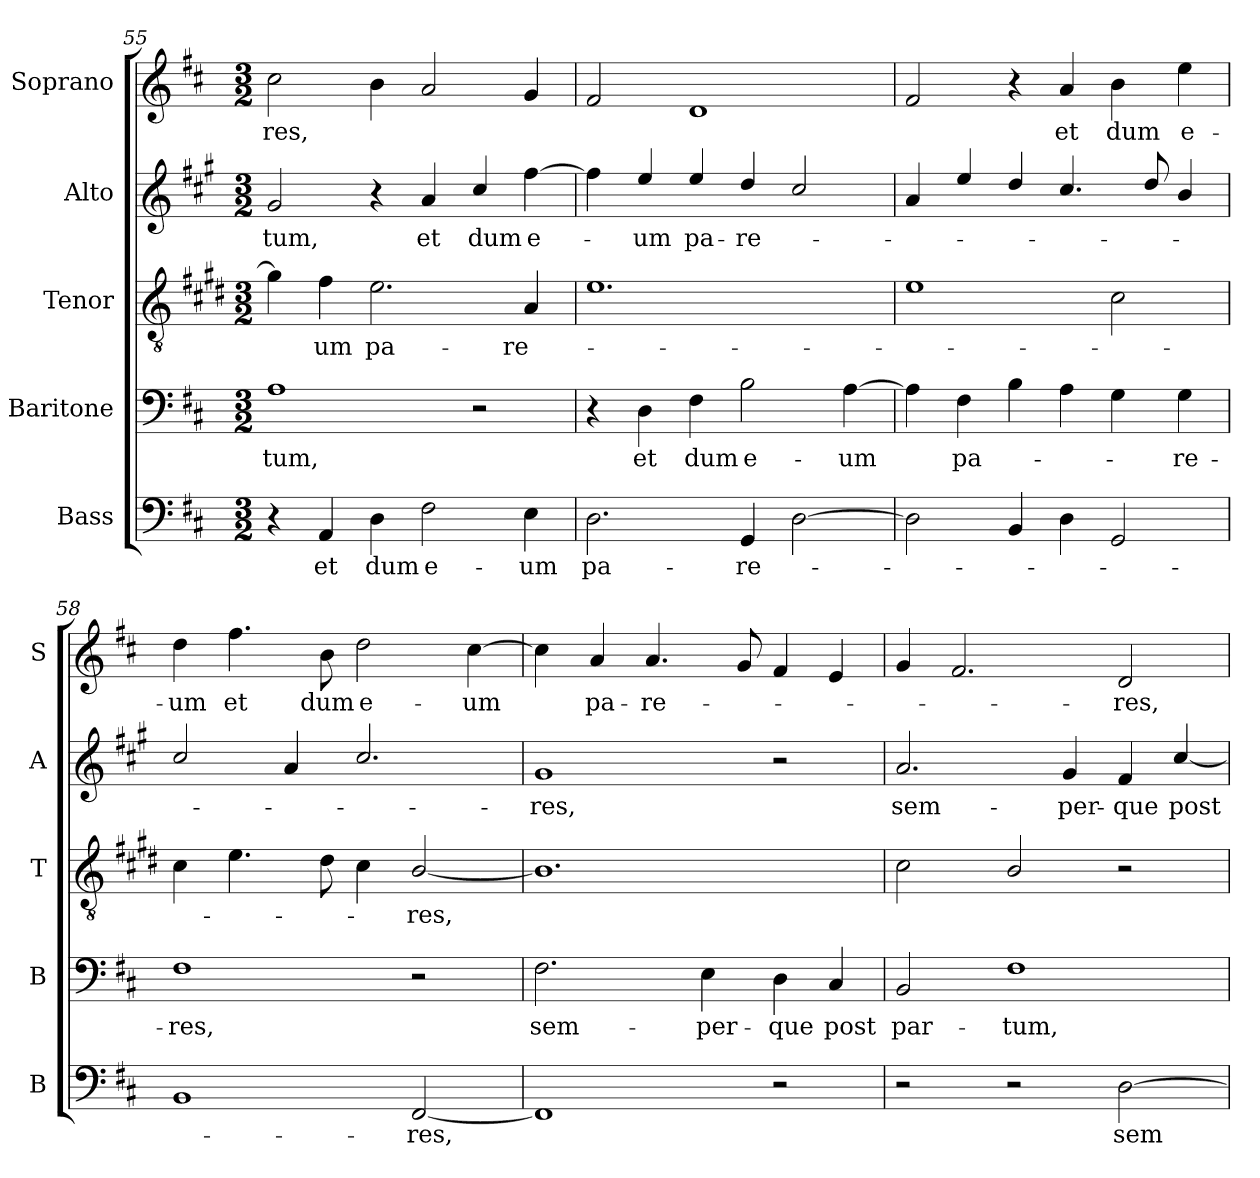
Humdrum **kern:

**kern	**text	**kern	**text	**kern	**text	**kern	**text	**kern	**text
*part5	*part5	*part4	*part4	*part3	*part3	*part2	*part2	*part1	*part1
*staff5	*staff5	*staff4	*staff4	*staff3	*staff3	*staff2	*staff2	*staff1	*staff1
*I"Bass	*	*I"Baritone	*	*I"Tenor	*	*I"Alto	*	*I"Soprano	*
*I'B	*	*I'B	*	*I'T	*	*I'A	*	*I'S	*
*clefF4	*	*clefF4	*	*clefGv2	*	*clefG2	*	*clefG2	*
*	*	*	*	*ITrd1c2	*	*ITrd4c7	*	*	*
*k[f#c#]	*	*k[f#c#]	*	*k[f#c#]	*	*k[f#c#]	*	*k[f#c#]	*
*D:	*	*D:	*	*D:	*	*D:	*	*D:	*
*M3/2	*	*M3/2	*	*M3/2	*	*M3/2	*	*M3/2	*
=55	=55	=55	=55	=55	=55	=55	=55	=55	=55
!	!	!	!LO:LY:b	!	!	!	!	!	!
!	!	!	!	!	!	!	!LO:LY:b	!	!
!	!	!	!	!	!	!	!	!	!LO:LY:b
4r	.	1A	-tum,	4f#\]	.	2c#/	-tum,	2cc#\	-res,
!	!LO:LY:b	!	!	!	!	!	!	!	!
!	!	!	!	!	!LO:LY:b	!	!	!	!
4AA/	et	.	.	4e\	-um	.	.	.	.
!	!LO:LY:b	!	!	!	!	!	!	!	!
!	!	!	!	!	!LO:LY:b	!	!	!	!
4D\	dum	.	.	2.d\	pa-	4r	.	4b\	.
!	!LO:LY:b	!	!	!	!	!	!	!	!
!	!	!	!	!	!	!	!LO:LY:b	!	!
2F#\	e-	.	.	.	.	4d/	et	2a/	.
!	!	!	!	!	!	!	!LO:LY:b	!	!
.	.	2r	.	.	.	4f#/	dum	.	.
!	!LO:LY:b	!	!	!	!	!	!	!	!
!	!	!	!	!	!LO:LY:b	!	!	!	!
!	!	!	!	!	!	!	!LO:LY:b	!	!
4E\	-um	.	.	4G/	-re-	[4b\	e-	4g/	.
!!LO:LB:g=z
=56	=56	=56	=56	=56	=56	=56	=56	=56	=56
!	!LO:LY:b	!	!	!	!	!	!	!	!
2.D\	pa-	4r	.	1.d	.	4b\]	.	2f#/	.
!	!	!	!LO:LY:b	!	!	!	!	!	!
!	!	!	!	!	!	!	!LO:LY:b	!	!
.	.	4D\	et	.	.	4a/	-um	.	.
!	!	!	!LO:LY:b	!	!	!	!	!	!
!	!	!	!	!	!	!	!LO:LY:b	!	!
.	.	4F#\	dum	.	.	4a/	pa-	1d	.
!	!LO:LY:b	!	!	!	!	!	!	!	!
!	!	!	!LO:LY:b	!	!	!	!	!	!
!	!	!	!	!	!	!	!LO:LY:b	!	!
4GG/	-re-	2B\	e-	.	.	4g/	-re-	.	.
[2D\	.	.	.	.	.	2f#/	.	.	.
!	!	!	!LO:LY:b	!	!	!	!	!	!
.	.	[4A\	-um	.	.	.	.	.	.
=57	=57	=57	=57	=57	=57	=57	=57	=57	=57
2D\]	.	4A\]	.	1d	.	4d/	.	2f#/	.
!	!	!	!LO:LY:b	!	!	!	!	!	!
.	.	4F#\	pa-	.	.	4a/	.	.	.
4BB/	.	4B\	.	.	.	4g/	.	4r	.
!	!	!	!	!	!	!	!	!	!LO:LY:b
4D\	.	4A\	.	.	.	4.f#/	.	4a/	et
!	!	!	!	!	!	!	!	!	!LO:LY:b
2GG/	.	4G\	.	2B\	.	.	.	4b\	dum
.	.	.	.	.	.	8g/	.	.	.
!	!	!	!LO:LY:b	!	!	!	!	!	!
!	!	!	!	!	!	!	!	!	!LO:LY:b
.	.	4G\	-re-	.	.	4e/	.	4ee\	e-
=58	=58	=58	=58	=58	=58	=58	=58	=58	=58
!	!	!	!LO:LY:b	!	!	!	!	!	!
!	!	!	!	!	!	!	!	!	!LO:LY:b
1BB	.	1F#	-res,	4B\	.	2f#/	.	4dd\	-um
!	!	!	!	!	!	!	!	!	!LO:LY:b
.	.	.	.	4.d\	.	.	.	4.ff#\	et
.	.	.	.	.	.	4d/	.	.	.
!	!	!	!	!	!	!	!	!	!LO:LY:b
.	.	.	.	8c#\	.	.	.	8b\	dum
!	!	!	!	!	!	!	!	!	!LO:LY:b
.	.	.	.	4B\	.	2.f#/	.	2dd\	e-
!	!LO:LY:b	!	!	!	!	!	!	!	!
!	!	!	!	!	!LO:LY:b	!	!	!	!
[2FF#/	-res,	2r	.	[2A/	-res,	.	.	.	.
!	!	!	!	!	!	!	!	!	!LO:LY:b
.	.	.	.	.	.	.	.	[4cc#\	-um
=59	=59	=59	=59	=59	=59	=59	=59	=59	=59
!	!	!	!LO:LY:b	!	!	!	!	!	!
!	!	!	!	!	!	!	!LO:LY:b	!	!
1FF#]	.	2.F#\	sem-	1.A]	.	1c#	-res,	4cc#\]	.
!	!	!	!	!	!	!	!	!	!LO:LY:b
.	.	.	.	.	.	.	.	4a/	pa-
!	!	!	!	!	!	!	!	!	!LO:LY:b
.	.	.	.	.	.	.	.	4.a/	-re-
!	!	!	!LO:LY:b	!	!	!	!	!	!
.	.	4E\	-per-	.	.	.	.	.	.
.	.	.	.	.	.	.	.	8g/	.
!	!	!	!LO:LY:b	!	!	!	!	!	!
2r	.	4D\	-que	.	.	2r	.	4f#/	.
!	!	!	!LO:LY:b	!	!	!	!	!	!
.	.	4C#/	post	.	.	.	.	4e/	.
=60	=60	=60	=60	=60	=60	=60	=60	=60	=60
!	!	!	!LO:LY:b	!	!	!	!	!	!
!	!	!	!	!	!	!	!LO:LY:b	!	!
2r	.	2BB/	par-	2B\	.	2.d/	sem-	4g/	.
.	.	.	.	.	.	.	.	2.f#/	.
!	!	!	!LO:LY:b	!	!	!	!	!	!
2r	.	1F#	-tum,	2A/	.	.	.	.	.
!	!	!	!	!	!	!	!LO:LY:b	!	!
.	.	.	.	.	.	4c#/	-per-	.	.
!	!LO:LY:b	!	!	!	!	!	!	!	!
!	!	!	!	!	!	!	!LO:LY:b	!	!
!	!	!	!	!	!	!	!	!	!LO:LY:b
[2D\	sem-	.	.	2r	.	4B/	-que	2d/	-res,
!	!	!	!	!	!	!	!LO:LY:b	!	!
.	.	.	.	.	.	[4f#/	post	.	.
=	=	=	=	=	=	=	=	=	=
*-	*-	*-	*-	*-	*-	*-	*-	*-	*-
